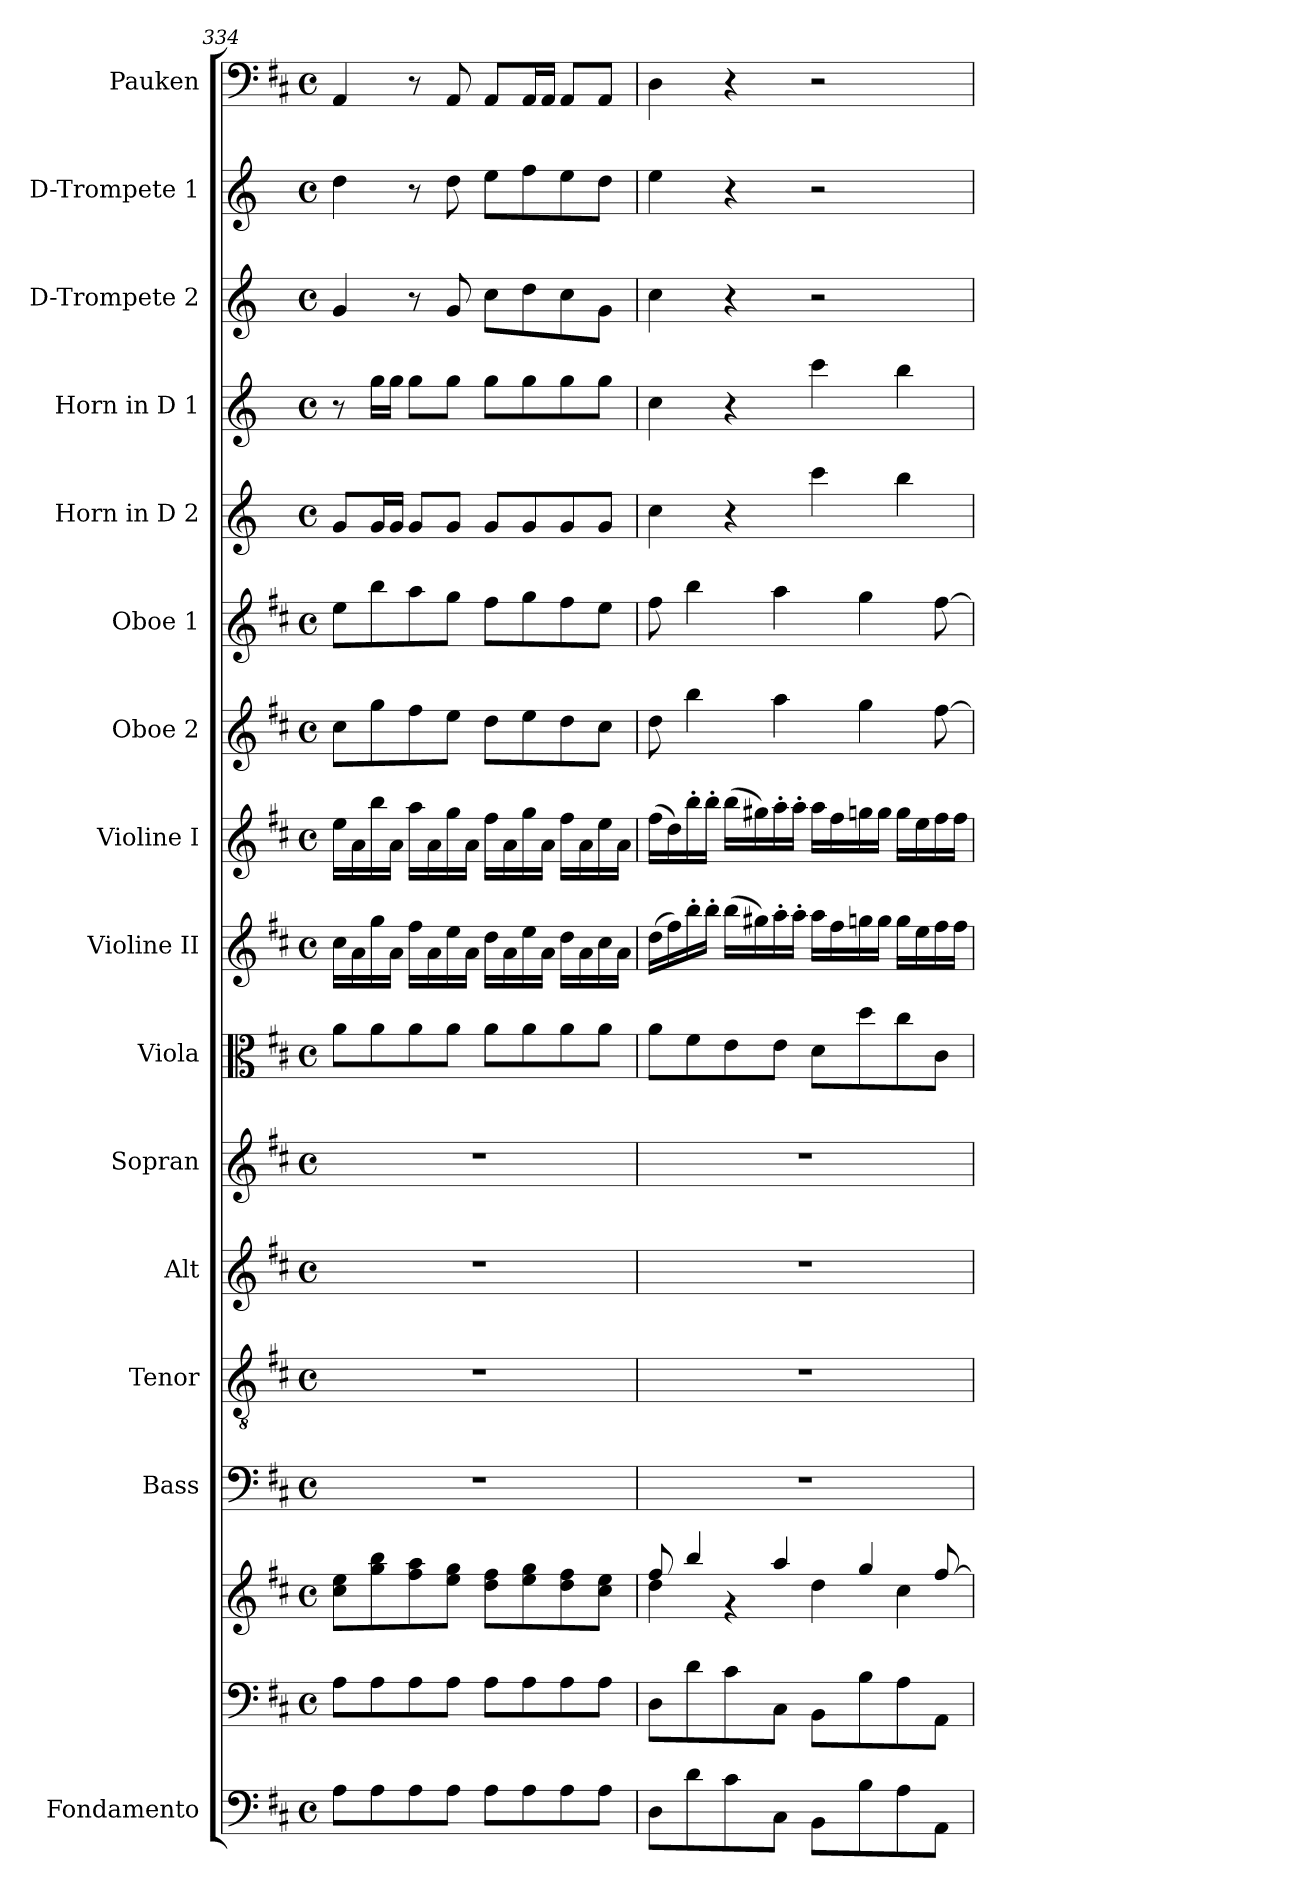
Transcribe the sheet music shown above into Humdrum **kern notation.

**kern	**kern	**kern	**kern	**kern	**kern	**kern	**kern	**kern	**kern	**kern	**kern	**kern	**kern	**kern	**kern	**kern
*part16	*part15	*part15	*part14	*part13	*part12	*part11	*part10	*part9	*part8	*part7	*part6	*part5	*part4	*part3	*part2	*part1
*staff17	*staff16	*staff15	*staff14	*staff13	*staff12	*staff11	*staff10	*staff9	*staff8	*staff7	*staff6	*staff5	*staff4	*staff3	*staff2	*staff1
*I"Fondamento	*	*	*I"Bass	*I"Tenor	*I"Alt	*I"Sopran	*I"Viola	*I"Violine II	*I"Violine I	*I"Oboe 2	*I"Oboe 1	*I"Horn in D 2	*I"Horn in D 1	*I"D-Trompete 2	*I"D-Trompete 1	*I"Pauken
*I'F.	*	*	*I'B.	*I'T.	*I'A.	*I'S.	*I'Vla.	*I'Vl. II	*I'Vl. I	*I'Ob. 2	*I'Ob. 1	*	*	*I'D Trp. 2	*I'D Trp. 1	*I'Pk.
*clefF4	*clefF4	*clefG2	*clefF4	*clefGv2	*clefG2	*clefG2	*clefC3	*clefG2	*clefG2	*clefG2	*clefG2	*clefG2	*clefG2	*clefG2	*clefG2	*clefF4
*ITrd7c12	*	*	*	*	*	*	*	*	*	*	*	*ITrd6c10	*ITrd6c10	*ITrd-1c-2	*ITrd-1c-2	*
*k[f#c#]	*k[f#c#]	*k[f#c#]	*k[f#c#]	*k[f#c#]	*k[f#c#]	*k[f#c#]	*k[f#c#]	*k[f#c#]	*k[f#c#]	*k[f#c#]	*k[f#c#]	*k[f#c#]	*k[f#c#]	*k[f#c#]	*k[f#c#]	*k[f#c#]
*D:	*D:	*D:	*D:	*D:	*D:	*D:	*D:	*D:	*D:	*D:	*D:	*D:	*D:	*D:	*D:	*D:
*M4/4	*M4/4	*M4/4	*M4/4	*M4/4	*M4/4	*M4/4	*M4/4	*M4/4	*M4/4	*M4/4	*M4/4	*M4/4	*M4/4	*M4/4	*M4/4	*M4/4
*met(c)	*met(c)	*met(c)	*met(c)	*met(c)	*met(c)	*met(c)	*met(c)	*met(c)	*met(c)	*met(c)	*met(c)	*met(c)	*met(c)	*met(c)	*met(c)	*met(c)
=334	=334	=334	=334	=334	=334	=334	=334	=334	=334	=334	=334	=334	=334	=334	=334	=334
8AA\L	8A\L	8cc#\ 8ee\L	1r	1r	1r	1r	8a\L	16cc#\LL	16ee\LL	8cc#\L	8ee\L	8A/L	8r	4a/	4ee\	4AA/
.	.	.	.	.	.	.	.	16a\	16a\	.	.	.	.	.	.	.
8AA\	8A\	8gg\ 8bb\	.	.	.	.	8a\	16gg\	16bb\	8gg\	8bb\	16A/L	16a\LL	.	.	.
.	.	.	.	.	.	.	.	16a\JJ	16a\JJ	.	.	16A/JJ	16a\JJ	.	.	.
8AA\	8A\	8ff#\ 8aa\	.	.	.	.	8a\	16ff#\LL	16aa\LL	8ff#\	8aa\	8A/L	8a\L	8r	8r	8r
.	.	.	.	.	.	.	.	16a\	16a\	.	.	.	.	.	.	.
8AA\J	8A\J	8ee\ 8gg\J	.	.	.	.	8a\J	16ee\	16gg\	8ee\J	8gg\J	8A/J	8a\J	8a/	8ee\	8AA/
.	.	.	.	.	.	.	.	16a\JJ	16a\JJ	.	.	.	.	.	.	.
8AA\L	8A\L	8dd\ 8ff#\L	.	.	.	.	8a\L	16dd\LL	16ff#\LL	8dd\L	8ff#\L	8A/L	8a\L	8dd\L	8ff#\L	8AA/L
.	.	.	.	.	.	.	.	16a\	16a\	.	.	.	.	.	.	.
8AA\	8A\	8ee\ 8gg\	.	.	.	.	8a\	16ee\	16gg\	8ee\	8gg\	8A/	8a\	8ee\	8gg\	16AA/L
.	.	.	.	.	.	.	.	16a\JJ	16a\JJ	.	.	.	.	.	.	16AA/JJ
8AA\	8A\	8dd\ 8ff#\	.	.	.	.	8a\	16dd\LL	16ff#\LL	8dd\	8ff#\	8A/	8a\	8dd\	8ff#\	8AA/L
.	.	.	.	.	.	.	.	16a\	16a\	.	.	.	.	.	.	.
8AA\J	8A\J	8cc#\ 8ee\J	.	.	.	.	8a\J	16cc#\	16ee\	8cc#\J	8ee\J	8A/J	8a\J	8a\J	8ee\J	8AA/J
.	.	.	.	.	.	.	.	16a\JJ	16a\JJ	.	.	.	.	.	.	.
!!LO:PB:g=z
=335	=335	=335	=335	=335	=335	=335	=335	=335	=335	=335	=335	=335	=335	=335	=335	=335
*	*	*^	*	*	*	*	*	*	*	*	*	*	*	*	*	*
8DD\L	8D\L	8ff#/	4dd\	1r	1r	1r	1r	8a\L	(>16dd\LL	(>16ff#\LL	8dd\	8ff#\	4d\	4d\	4dd\	4ff#\	4D\
.	.	.	.	.	.	.	.	.	16ff#\)	16dd\)	.	.	.	.	.	.	.
8D\	8d\	4bb/	.	.	.	.	.	8f#\	16bb'>\	16bb'>\	4bb\	4bb\	.	.	.	.	.
.	.	.	.	.	.	.	.	.	16bb'>\JJ	16bb'>\JJ	.	.	.	.	.	.	.
8C#\	8c#\	.	4r	.	.	.	.	8e\	(>16bb\LL	(>16bb\LL	.	.	4r	4r	4r	4r	4r
.	.	.	.	.	.	.	.	.	16gg#X\)	16gg#X\)	.	.	.	.	.	.	.
8CC#\J	8C#\J	4aa/	.	.	.	.	.	8e\J	16aa'>\	16aa'>\	4aa\	4aa\	.	.	.	.	.
.	.	.	.	.	.	.	.	.	16aa'>\JJ	16aa'>\JJ	.	.	.	.	.	.	.
8BBB\L	8BB\L	.	4dd\	.	.	.	.	8d\L	16aa\LL	16aa\LL	.	.	4dd\	4dd\	2r	2r	2r
.	.	.	.	.	.	.	.	.	16ff#\	16ff#\	.	.	.	.	.	.	.
8BB\	8B\	4gg/	.	.	.	.	.	8dd\	16ggn\	16ggn\	4gg\	4gg\	.	.	.	.	.
.	.	.	.	.	.	.	.	.	16gg\JJ	16gg\JJ	.	.	.	.	.	.	.
8AA\	8A\	.	4cc#\	.	.	.	.	8cc#\	16gg\LL	16gg\LL	.	.	4cc#\	4cc#\	.	.	.
.	.	.	.	.	.	.	.	.	16ee\	16ee\	.	.	.	.	.	.	.
8AAA\J	8AA\J	[>8ff#/	.	.	.	.	.	8c#\J	16ff#\	16ff#\	[8ff#\	[8ff#\	.	.	.	.	.
.	.	.	.	.	.	.	.	.	16ff#\JJ	16ff#\JJ	.	.	.	.	.	.	.
*	*	*v	*v	*	*	*	*	*	*	*	*	*	*	*	*	*	*
=	=	=	=	=	=	=	=	=	=	=	=	=	=	=	=	=
*-	*-	*-	*-	*-	*-	*-	*-	*-	*-	*-	*-	*-	*-	*-	*-	*-
